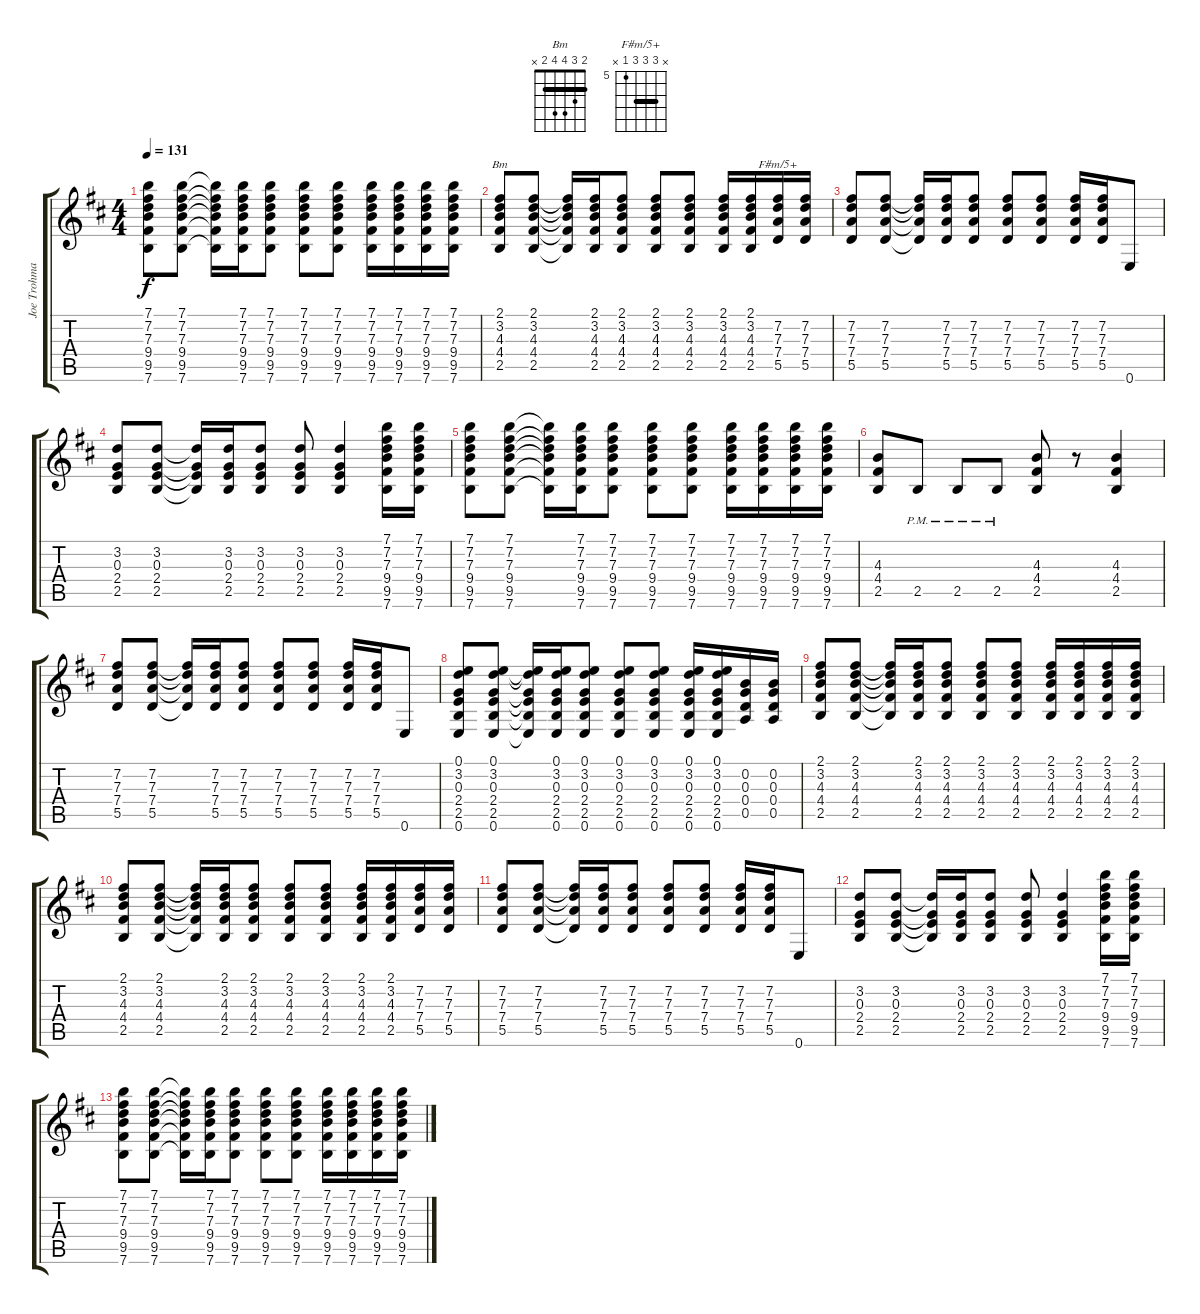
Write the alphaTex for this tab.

\track ("Joe Trohman" "Joe Trohma") {instrument distortionguitar}
\staff {score tabs}
\tuning (E4 B3 G3 D3 A2 E2) {hide}
\chord ("Bm" 2 3 4 4 2 x) {barre 2}
\chord ("F#m/5+" x 7 7 7 5 x) {firstfret 5 barre 7}
\ts (4 4)
\tempo 131
\clef g2
\ks d
(7.1 7.2 7.3 9.4 9.5 7.6).8{dy f} (7.1 7.2 7.3 9.4 9.5 7.6).8 (7.1{t} 7.2{t} 7.3{t} 9.4{t} 9.5{t} 7.6{t}).16 (7.1 7.2 7.3 9.4 9.5 7.6).16 (7.1 7.2 7.3 9.4 9.5 7.6).8 (7.1 7.2 7.3 9.4 9.5 7.6).8 (7.1 7.2 7.3 9.4 9.5 7.6).8 (7.1 7.2 7.3 9.4 9.5 7.6).16 (7.1 7.2 7.3 9.4 9.5 7.6).16 (7.1 7.2 7.3 9.4 9.5 7.6).16 (7.1 7.2 7.3 9.4 9.5 7.6).16 |
(2.1 3.2 4.3 4.4 2.5).8{ch "Bm"} (2.1 3.2 4.3 4.4 2.5).8 (2.1{t} 3.2{t} 4.3{t} 4.4{t} 2.5{t}).16 (2.1 3.2 4.3 4.4 2.5).16 (2.1 3.2 4.3 4.4 2.5).8 (2.1 3.2 4.3 4.4 2.5).8 (2.1 3.2 4.3 4.4 2.5).8 (2.1 3.2 4.3 4.4 2.5).16 (2.1 3.2 4.3 4.4 2.5).16 (7.2 7.3 7.4 5.5).16{ch "F#m/5+"} (7.2 7.3 7.4 5.5).16 |
(7.2 7.3 7.4 5.5).8 (7.2 7.3 7.4 5.5).8 (7.2{t} 7.3{t} 7.4{t} 5.5{t}).16 (7.2 7.3 7.4 5.5).16 (7.2 7.3 7.4 5.5).8 (7.2 7.3 7.4 5.5).8 (7.2 7.3 7.4 5.5).8 (7.2 7.3 7.4 5.5).16 (7.2 7.3 7.4 5.5).16 0.6.8 |
(3.2 0.3 2.4 2.5).8 (3.2 0.3 2.4 2.5).8 (3.2{t} 0.3{t} 2.4{t} 2.5{t}).16 (3.2 0.3 2.4 2.5).16 (3.2 0.3 2.4 2.5).8 (3.2 0.3 2.4 2.5).8 (3.2 0.3 2.4 2.5).4 (7.1 7.2 7.3 9.4 9.5 7.6).16 (7.1 7.2 7.3 9.4 9.5 7.6).16 |
(7.1 7.2 7.3 9.4 9.5 7.6).8 (7.1 7.2 7.3 9.4 9.5 7.6).8 (7.1{t} 7.2{t} 7.3{t} 9.4{t} 9.5{t} 7.6{t}).16 (7.1 7.2 7.3 9.4 9.5 7.6).16 (7.1 7.2 7.3 9.4 9.5 7.6).8 (7.1 7.2 7.3 9.4 9.5 7.6).8 (7.1 7.2 7.3 9.4 9.5 7.6).8 (7.1 7.2 7.3 9.4 9.5 7.6).16 (7.1 7.2 7.3 9.4 9.5 7.6).16 (7.1 7.2 7.3 9.4 9.5 7.6).16 (7.1 7.2 7.3 9.4 9.5 7.6).16 |
(4.3 4.4 2.5).8 2.5{pm}.8 2.5{pm}.8 2.5{pm}.8 (4.3 4.4 2.5).8 r.8 (4.3 4.4 2.5).4 |
(7.2 7.3 7.4 5.5).8 (7.2 7.3 7.4 5.5).8 (7.2{t} 7.3{t} 7.4{t} 5.5{t}).16 (7.2 7.3 7.4 5.5).16 (7.2 7.3 7.4 5.5).8 (7.2 7.3 7.4 5.5).8 (7.2 7.3 7.4 5.5).8 (7.2 7.3 7.4 5.5).16 (7.2 7.3 7.4 5.5).16 0.6.8 |
(0.1 3.2 0.3 2.4 2.5 0.6).8 (0.1 3.2 0.3 2.4 2.5 0.6).8 (0.1{t} 3.2{t} 0.3{t} 2.4{t} 2.5{t} 0.6{t}).16 (0.1 3.2 0.3 2.4 2.5 0.6).16 (0.1 3.2 0.3 2.4 2.5 0.6).8 (0.1 3.2 0.3 2.4 2.5 0.6).8 (0.1 3.2 0.3 2.4 2.5 0.6).8 (0.1 3.2 0.3 2.4 2.5 0.6).16 (0.1 3.2 0.3 2.4 2.5 0.6).16 (0.2 0.3 0.4 0.5).16 (0.2 0.3 0.4 0.5).16 |
(2.1 3.2 4.3 4.4 2.5).8 (2.1 3.2 4.3 4.4 2.5).8 (2.1{t} 3.2{t} 4.3{t} 4.4{t} 2.5{t}).16 (2.1 3.2 4.3 4.4 2.5).16 (2.1 3.2 4.3 4.4 2.5).8 (2.1 3.2 4.3 4.4 2.5).8 (2.1 3.2 4.3 4.4 2.5).8 (2.1 3.2 4.3 4.4 2.5).16 (2.1 3.2 4.3 4.4 2.5).16 (2.1 3.2 4.3 4.4 2.5).16 (2.1 3.2 4.3 4.4 2.5).16 |
(2.1 3.2 4.3 4.4 2.5).8 (2.1 3.2 4.3 4.4 2.5).8 (2.1{t} 3.2{t} 4.3{t} 4.4{t} 2.5{t}).16 (2.1 3.2 4.3 4.4 2.5).16 (2.1 3.2 4.3 4.4 2.5).8 (2.1 3.2 4.3 4.4 2.5).8 (2.1 3.2 4.3 4.4 2.5).8 (2.1 3.2 4.3 4.4 2.5).16 (2.1 3.2 4.3 4.4 2.5).16 (7.2 7.3 7.4 5.5).16 (7.2 7.3 7.4 5.5).16 |
(7.2 7.3 7.4 5.5).8 (7.2 7.3 7.4 5.5).8 (7.2{t} 7.3{t} 7.4{t} 5.5{t}).16 (7.2 7.3 7.4 5.5).16 (7.2 7.3 7.4 5.5).8 (7.2 7.3 7.4 5.5).8 (7.2 7.3 7.4 5.5).8 (7.2 7.3 7.4 5.5).16 (7.2 7.3 7.4 5.5).16 0.6.8 |
(3.2 0.3 2.4 2.5).8 (3.2 0.3 2.4 2.5).8 (3.2{t} 0.3{t} 2.4{t} 2.5{t}).16 (3.2 0.3 2.4 2.5).16 (3.2 0.3 2.4 2.5).8 (3.2 0.3 2.4 2.5).8 (3.2 0.3 2.4 2.5).4 (7.1 7.2 7.3 9.4 9.5 7.6).16 (7.1 7.2 7.3 9.4 9.5 7.6).16 |
(7.1 7.2 7.3 9.4 9.5 7.6).8 (7.1 7.2 7.3 9.4 9.5 7.6).8 (7.1{t} 7.2{t} 7.3{t} 9.4{t} 9.5{t} 7.6{t}).16 (7.1 7.2 7.3 9.4 9.5 7.6).16 (7.1 7.2 7.3 9.4 9.5 7.6).8 (7.1 7.2 7.3 9.4 9.5 7.6).8 (7.1 7.2 7.3 9.4 9.5 7.6).8 (7.1 7.2 7.3 9.4 9.5 7.6).16 (7.1 7.2 7.3 9.4 9.5 7.6).16 (7.1 7.2 7.3 9.4 9.5 7.6).16 (7.1 7.2 7.3 9.4 9.5 7.6).16
